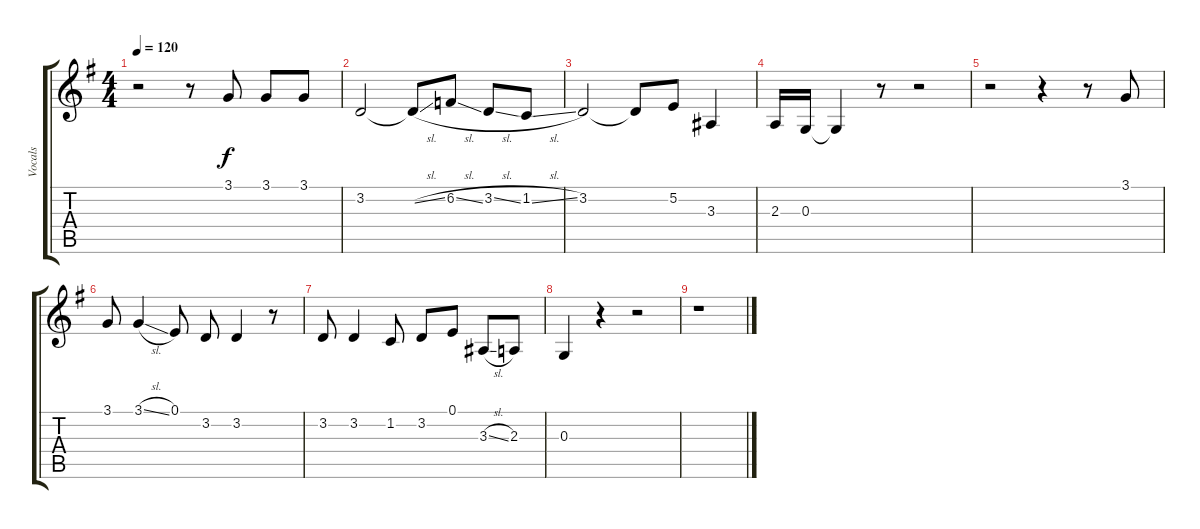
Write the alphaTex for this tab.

\track ("Vocals" "Vocals") {instrument trumpet}
\staff {score tabs}
\tuning (E4 B3 G3 D3 A2 E2) {hide}
\ts (4 4)
\tempo 120
\clef g2
\ks g
r.2{dy f} r.8 3.1.8 3.1.8 3.1.8 |
3.2{t}.2 3.2{sl t}.8 6.2{sl}.8 3.2{sl}.8 1.2{sl}.8 |
3.2.2 3.2{t}.8 5.2.8 3.3.4 |
2.3.16 0.3.16 0.3{t}.4 r.8 r.2 |
r.2 r.4 r.8 3.1.8 |
3.1.8 3.1{sl}.4 0.1.8 3.2.8 3.2.4 r.8 |
3.2.8 3.2.4 1.2.8 3.2.8 0.1.8 3.3{sl}.8 2.3.8 |
0.3.4 r.4 r.2 |
r.1
